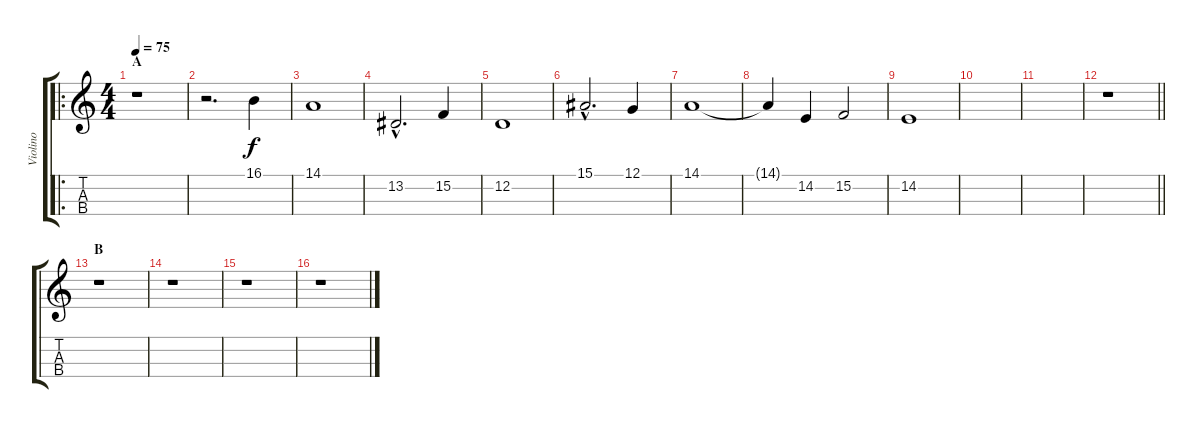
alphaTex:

\track ("Violino" "Violino") {instrument violin}
\staff {score tabs}
\tuning (G3 D3 A2 E2) {hide}
\ro
\ts (4 4)
\section ("" "A")
\tempo 75
\clef g2
\ks c
r.1{dy f instrument violin} |
r.2{d} 16.1.4 |
14.1.1 |
13.2{hac}.2{d} 15.2.4 |
12.2.1 |
15.1{hac}.2{d} 12.1.4 |
14.1.1 |
14.1{t}.4 14.2.4 15.2.2 |
14.2.1 |
|
|
\barLineRight lightlight
r.1 |
\section ("" "B")
r.1 |
r.1 |
r.1 |
r.1
